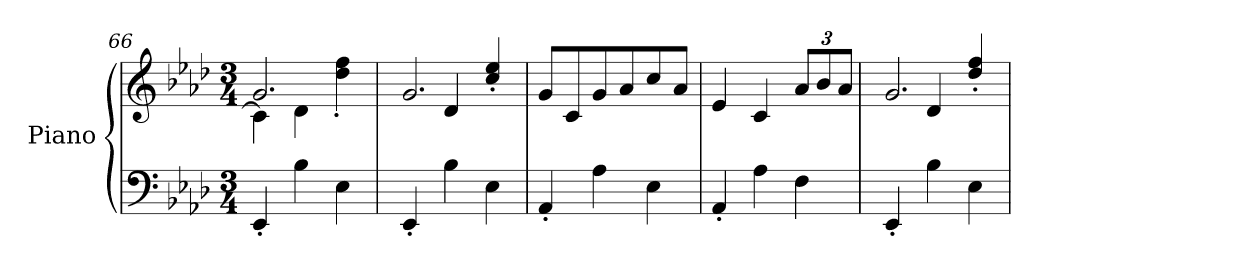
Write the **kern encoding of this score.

**kern	**kern
*part1	*part1
*staff2	*staff1
*I"Piano	*
*I'Pno	*
*clefF4	*clefG2
*k[b-e-a-d-]	*k[b-e-a-d-]
*M3/4	*M3/4
=66	=66
*	*^
4EE-'/	2.g/	4c\]
4B-\	.	4d-\
4E-\	.	4dd-\' 4ff\'
=67	=67	=67
4EE-'/	2.g/	4g\yy
4B-\	.	4d-/
4E-\	.	4cc/' 4ee-/'
*	*v	*v
=68	=68
4AA-'/	8g/L
.	8c/
4A-\	8g/
.	8a-/
4E-\	8cc/
.	8a-/J
!!LO:PB:g=z
=69	=69
4AA-'/	4e-/
4A-\	4c/
*	*Xbrackettup
4F\	12a-/L
.	12b-/
.	12a-/J
=70	=70
*	*^
4EE-'/	2.g/	4g\yy
4B-\	.	4d-/
4E-\	.	4dd-/' 4ff/'
*	*v	*v
=	=
*-	*-
